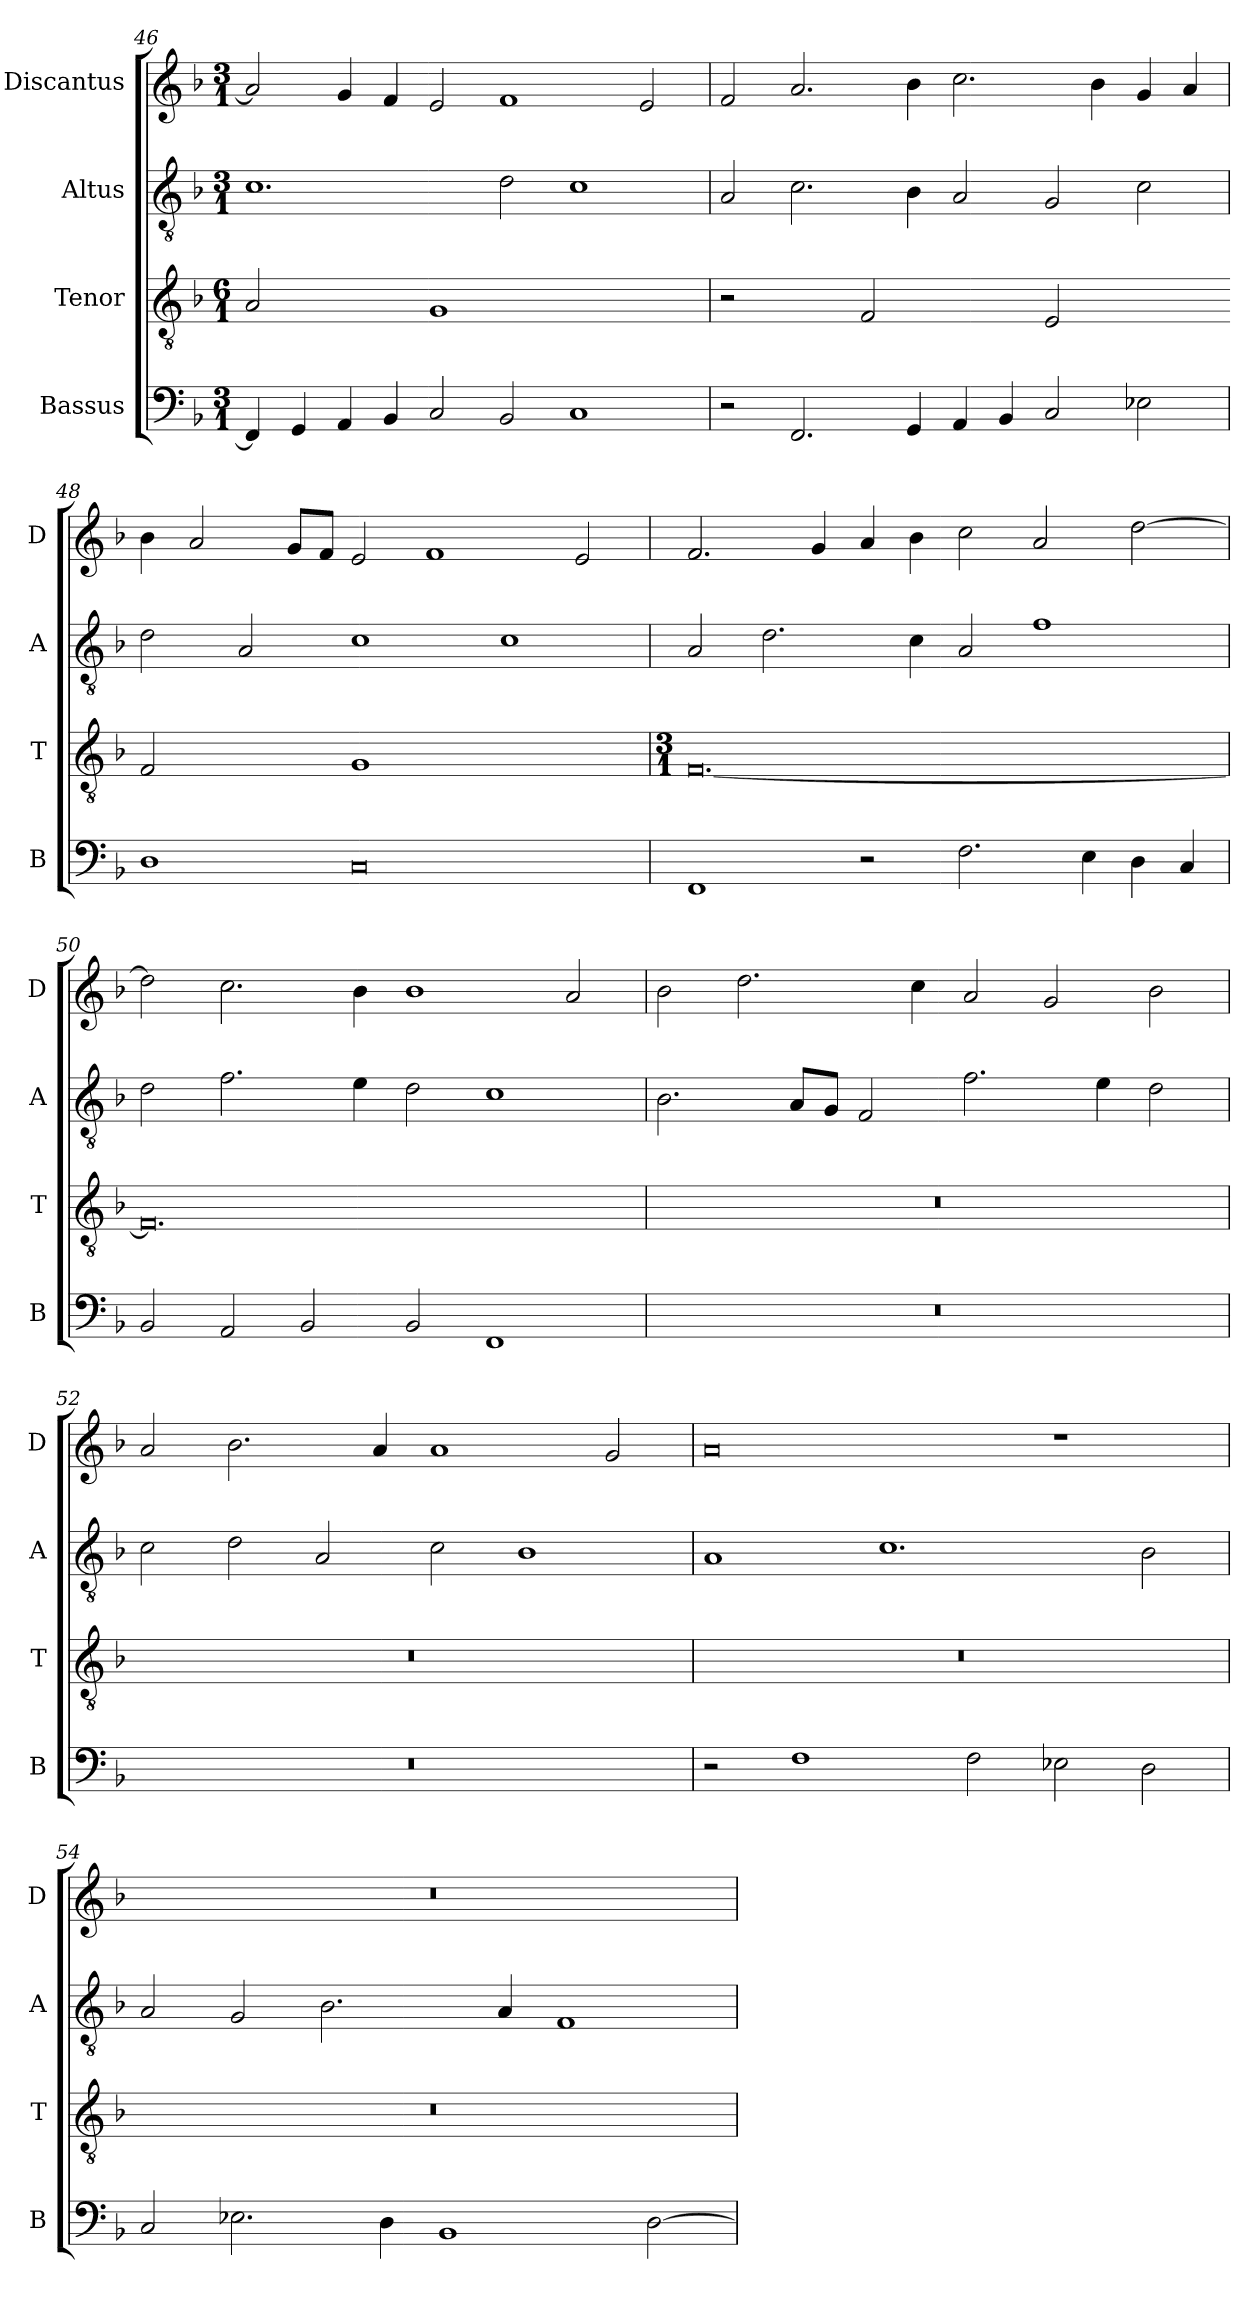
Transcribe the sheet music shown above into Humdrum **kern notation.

**kern	**kern	**kern	**kern
*part4	*part3	*part2	*part1
*staff4	*staff3	*staff2	*staff1
*I"Bassus	*I"Tenor	*I"Altus	*I"Discantus
*I'B	*I'T	*I'A	*I'D
*clefF4	*clefGv2	*clefGv2	*clefG2
*k[b-]	*k[b-]	*k[b-]	*k[b-]
*M3/1	*M6/1	*M3/1	*M3/1
=46	=46	=46	=46
!	!LO:N:vis=2	!	!
4FF/]	1A	1.c	2a/]
4GG/	.	.	.
4AA/	.	.	4g/
4BB-/	.	.	4f/
!	!LO:N:vis=1	!	!
2C/	0G	.	2e/
2BB-/	.	2d\	1f
1C	.	1c	.
.	.	.	2e/
=47	=47	=47	=47
!	!LO:N:vis=2	!	!
2r	1r	2A/	2f/
2.FF/	.	2.c\	2.a/
!	!LO:N:vis=2	!	!
.	1F	.	.
4GG/	.	4B-\	4b-\
4AA/	.	2A/	2.cc\
4BB-/	.	.	.
!	!LO:N:vis=2	!	!
2C/	1E	2G/	.
.	.	.	4b-\
2E-X\	.	2c\	4g/
.	.	.	4a/
=48	=48-	=48	=48
!	!LO:N:vis=2	!	!
1D	1F	2d\	4b-\
.	.	.	2a/
.	.	2A/	.
.	.	.	8g/L
.	.	.	8f/J
!	!LO:N:vis=1	!	!
0C	0G	1c	2e/
.	.	.	1f
.	.	1c	.
.	.	.	2e/
=49	=49	=49	=49
*	*M3/1	*	*
1FF	[0.F	2A/	2.f/
.	.	2.d\	.
.	.	.	4g/
2r	.	.	4a/
.	.	4c\	4b-\
2.F\	.	2A/	2cc\
.	.	1f	2a/
4E\	.	.	.
4D\	.	.	[2dd\
4C/	.	.	.
=50	=50	=50	=50
2BB-/	0.F]	2d\	2dd\]
2AA/	.	2.f\	2.cc\
2BB-/	.	.	.
.	.	4e\	4b-\
2BB-/	.	2d\	1b-
1FF	.	1c	.
.	.	.	2a/
=51	=51	=51	=51
0.r	0.r	2.B-\	2b-\
.	.	.	2.dd\
.	.	8A/L	.
.	.	8G/J	.
.	.	2F/	.
.	.	.	4cc\
.	.	2.f\	2a/
.	.	.	2g/
.	.	4e\	.
.	.	2d\	2b-\
=52	=52	=52	=52
0.r	0.r	2c\	2a/
.	.	2d\	2.b-\
.	.	2A/	.
.	.	.	4a/
.	.	2c\	1a
.	.	1B-	.
.	.	.	2g/
=53	=53	=53	=53
2r	0.r	1A	0a
1F	.	.	.
.	.	1.c	.
2F\	.	.	.
2E-X\	.	.	1r
2D\	.	2B-\	.
=54	=54	=54	=54
2C/	0.r	2A/	0.r
2.E-X\	.	2G/	.
.	.	2.B-\	.
4D\	.	.	.
1BB-	.	.	.
.	.	4A/	.
.	.	1F	.
[2D\	.	.	.
=	=	=	=
*-	*-	*-	*-
